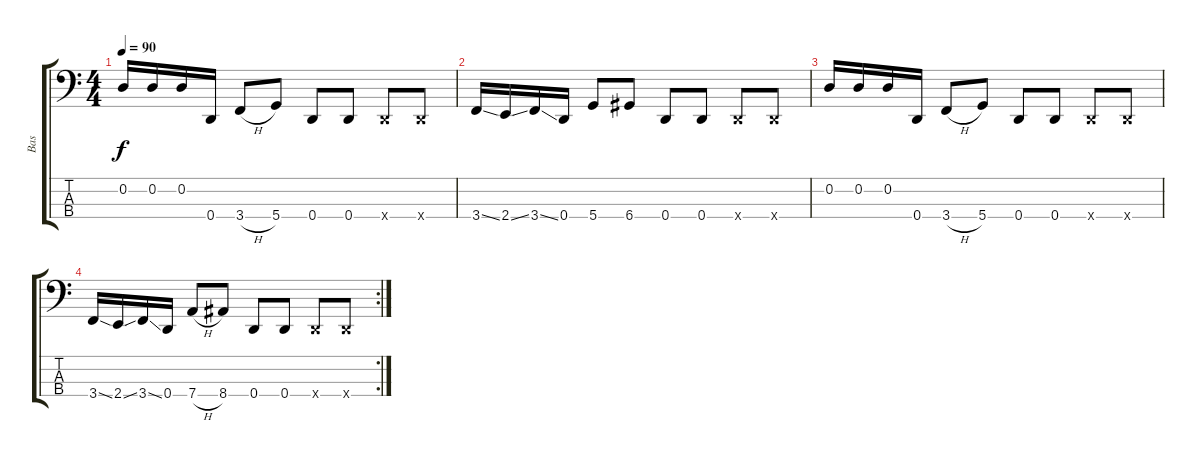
\track ("Bas" "Bas") {instrument fretlessbass}
\staff {score tabs}
\tuning (G2 D2 A1 D1) {hide}
\ts (4 4)
\tempo 90
\clef f4
\ks c
0.2.16{dy f instrument fretlessbass} 0.2.16 0.2.16 0.4.16 3.4{h}.8 5.4.8 0.4.8 0.4.8 0.4{x}.8 0.4{x}.8 |
3.4{ss}.16 2.4{ss}.16 3.4{ss}.16 0.4.16 5.4.8 6.4.8 0.4.8 0.4.8 0.4{x}.8 0.4{x}.8 |
0.2.16 0.2.16 0.2.16 0.4.16 3.4{h}.8 5.4.8 0.4.8 0.4.8 0.4{x}.8 0.4{x}.8 |
\rc 2
3.4{ss}.16 2.4{ss}.16 3.4{ss}.16 0.4.16 7.4{h}.8 8.4.8 0.4.8 0.4.8 0.4{x}.8 0.4{x}.8
